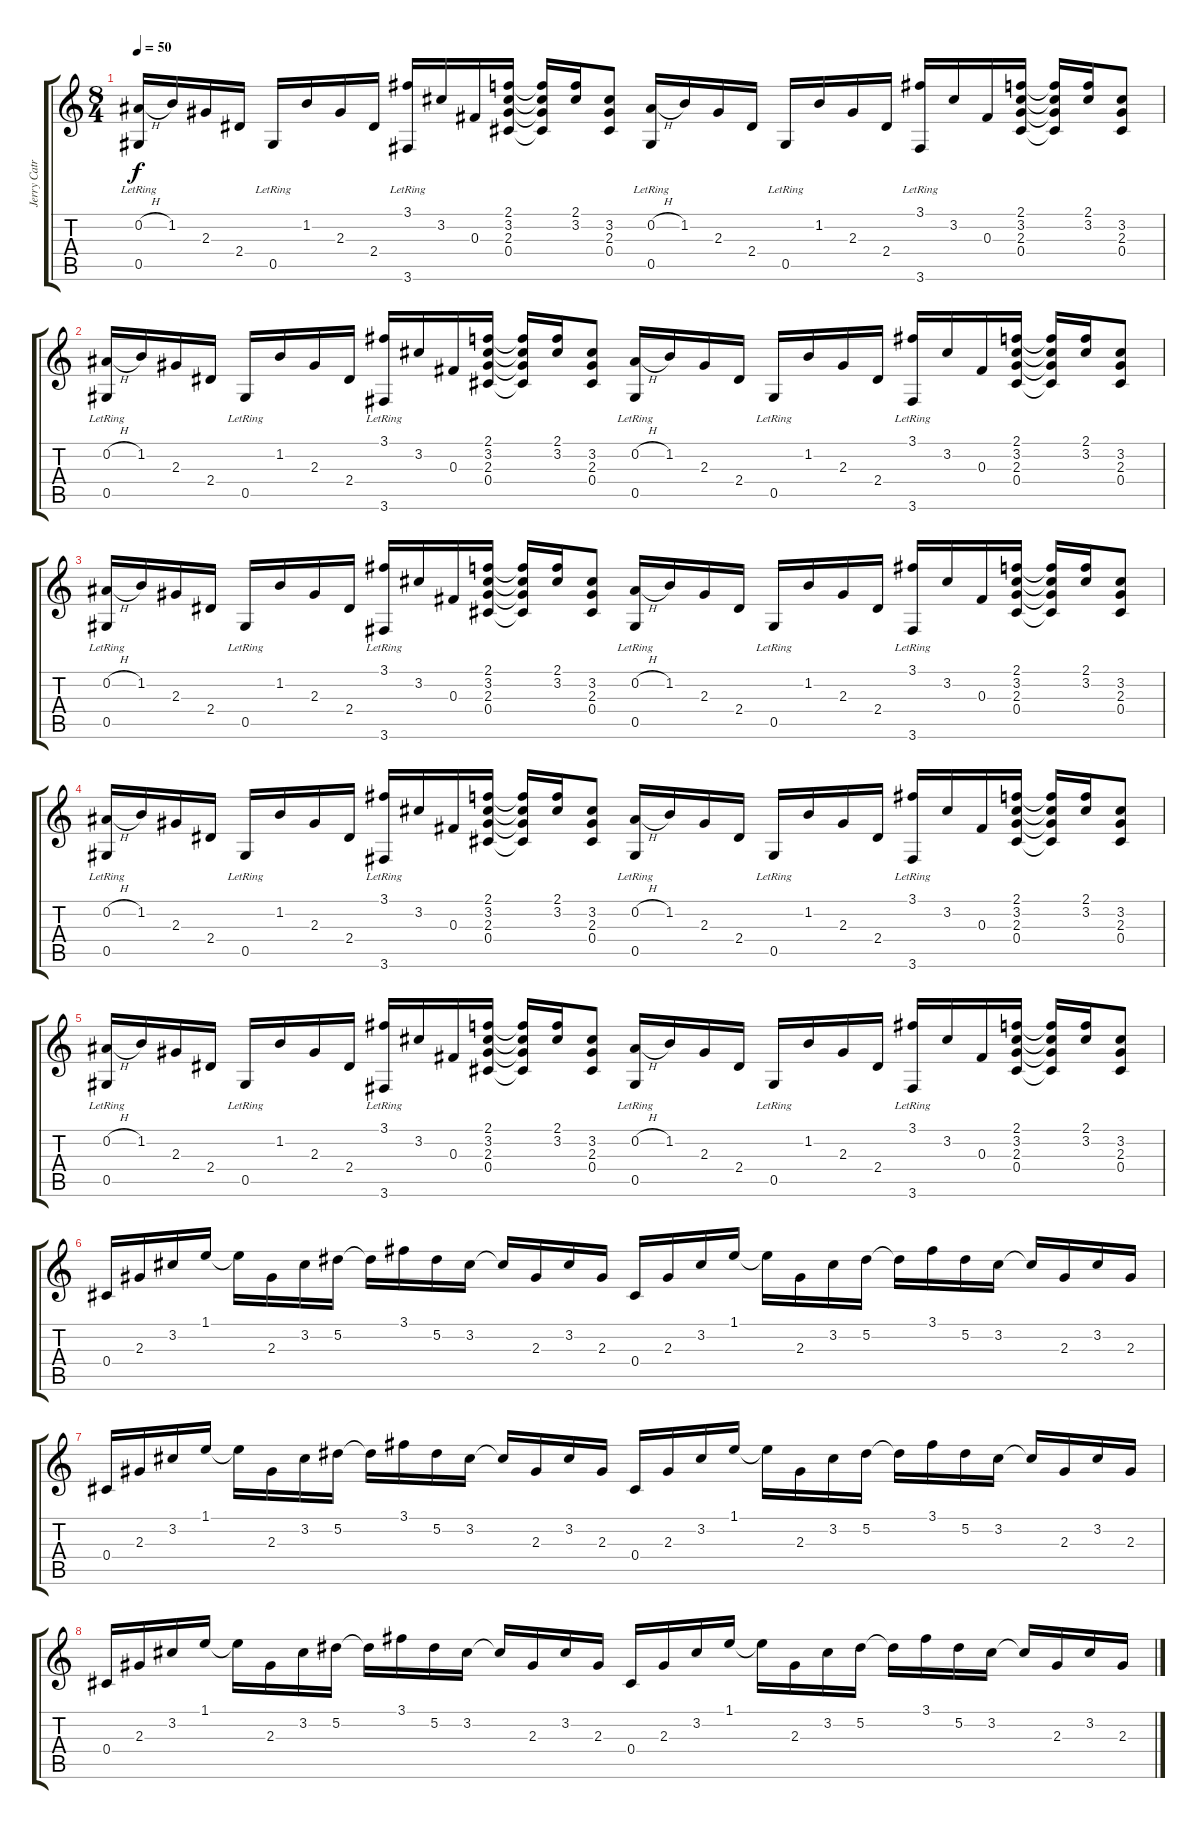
\track ("Jerry Catrell Ac. 2" "Jerry Catr") {instrument acousticguitarsteel}
\staff {score tabs}
\tuning (Eb4 Bb3 Gb3 Db3 Ab2 Eb2) {hide}
\ts (8 4)
\tempo 50
\clef g2
\ks c
(0.2{h} 0.5{lr}).16{dy f} 1.2.16 2.3.16 2.4.16 0.5{lr}.16 1.2.16 2.3.16 2.4.16 (3.1 3.6{lr}).16 3.2.16 0.3.16 (2.1 3.2 2.3 0.4).16 (2.1{t} 3.2{t} 2.3{t} 0.4{t}).16 (2.1 3.2).16 (3.2 2.3 0.4).8 (0.2{h} 0.5{lr}).16 1.2.16 2.3.16 2.4.16 0.5{lr}.16 1.2.16 2.3.16 2.4.16 (3.1 3.6{lr}).16 3.2.16 0.3.16 (2.1 3.2 2.3 0.4).16 (2.1{t} 3.2{t} 2.3{t} 0.4{t}).16 (2.1 3.2).16 (3.2 2.3 0.4).8 |
(0.2{h} 0.5{lr}).16 1.2.16 2.3.16 2.4.16 0.5{lr}.16 1.2.16 2.3.16 2.4.16 (3.1 3.6{lr}).16 3.2.16 0.3.16 (2.1 3.2 2.3 0.4).16 (2.1{t} 3.2{t} 2.3{t} 0.4{t}).16 (2.1 3.2).16 (3.2 2.3 0.4).8 (0.2{h} 0.5{lr}).16 1.2.16 2.3.16 2.4.16 0.5{lr}.16 1.2.16 2.3.16 2.4.16 (3.1 3.6{lr}).16 3.2.16 0.3.16 (2.1 3.2 2.3 0.4).16 (2.1{t} 3.2{t} 2.3{t} 0.4{t}).16 (2.1 3.2).16 (3.2 2.3 0.4).8 |
(0.2{h} 0.5{lr}).16 1.2.16 2.3.16 2.4.16 0.5{lr}.16 1.2.16 2.3.16 2.4.16 (3.1 3.6{lr}).16 3.2.16 0.3.16 (2.1 3.2 2.3 0.4).16 (2.1{t} 3.2{t} 2.3{t} 0.4{t}).16 (2.1 3.2).16 (3.2 2.3 0.4).8 (0.2{h} 0.5{lr}).16 1.2.16 2.3.16 2.4.16 0.5{lr}.16 1.2.16 2.3.16 2.4.16 (3.1 3.6{lr}).16 3.2.16 0.3.16 (2.1 3.2 2.3 0.4).16 (2.1{t} 3.2{t} 2.3{t} 0.4{t}).16 (2.1 3.2).16 (3.2 2.3 0.4).8 |
(0.2{h} 0.5{lr}).16 1.2.16 2.3.16 2.4.16 0.5{lr}.16 1.2.16 2.3.16 2.4.16 (3.1 3.6{lr}).16 3.2.16 0.3.16 (2.1 3.2 2.3 0.4).16 (2.1{t} 3.2{t} 2.3{t} 0.4{t}).16 (2.1 3.2).16 (3.2 2.3 0.4).8 (0.2{h} 0.5{lr}).16 1.2.16 2.3.16 2.4.16 0.5{lr}.16 1.2.16 2.3.16 2.4.16 (3.1 3.6{lr}).16 3.2.16 0.3.16 (2.1 3.2 2.3 0.4).16 (2.1{t} 3.2{t} 2.3{t} 0.4{t}).16 (2.1 3.2).16 (3.2 2.3 0.4).8 |
(0.2{h} 0.5{lr}).16 1.2.16 2.3.16 2.4.16 0.5{lr}.16 1.2.16 2.3.16 2.4.16 (3.1 3.6{lr}).16 3.2.16 0.3.16 (2.1 3.2 2.3 0.4).16 (2.1{t} 3.2{t} 2.3{t} 0.4{t}).16 (2.1 3.2).16 (3.2 2.3 0.4).8 (0.2{h} 0.5{lr}).16 1.2.16 2.3.16 2.4.16 0.5{lr}.16 1.2.16 2.3.16 2.4.16 (3.1 3.6{lr}).16 3.2.16 0.3.16 (2.1 3.2 2.3 0.4).16 (2.1{t} 3.2{t} 2.3{t} 0.4{t}).16 (2.1 3.2).16 (3.2 2.3 0.4).8 |
0.4.16 2.3.16 3.2.16 1.1.16 1.1{t}.16 2.3.16 3.2.16 5.2.16 5.2{t}.16 3.1.16 5.2.16 3.2.16 3.2{t}.16 2.3.16 3.2.16 2.3.16 0.4.16 2.3.16 3.2.16 1.1.16 1.1{t}.16 2.3.16 3.2.16 5.2.16 5.2{t}.16 3.1.16 5.2.16 3.2.16 3.2{t}.16 2.3.16 3.2.16 2.3.16 |
0.4.16 2.3.16 3.2.16 1.1.16 1.1{t}.16 2.3.16 3.2.16 5.2.16 5.2{t}.16 3.1.16 5.2.16 3.2.16 3.2{t}.16 2.3.16 3.2.16 2.3.16 0.4.16 2.3.16 3.2.16 1.1.16 1.1{t}.16 2.3.16 3.2.16 5.2.16 5.2{t}.16 3.1.16 5.2.16 3.2.16 3.2{t}.16 2.3.16 3.2.16 2.3.16 |
0.4.16 2.3.16 3.2.16 1.1.16 1.1{t}.16 2.3.16 3.2.16 5.2.16 5.2{t}.16 3.1.16 5.2.16 3.2.16 3.2{t}.16 2.3.16 3.2.16 2.3.16 0.4.16 2.3.16 3.2.16 1.1.16 1.1{t}.16 2.3.16 3.2.16 5.2.16 5.2{t}.16 3.1.16 5.2.16 3.2.16 3.2{t}.16 2.3.16 3.2.16 2.3.16
